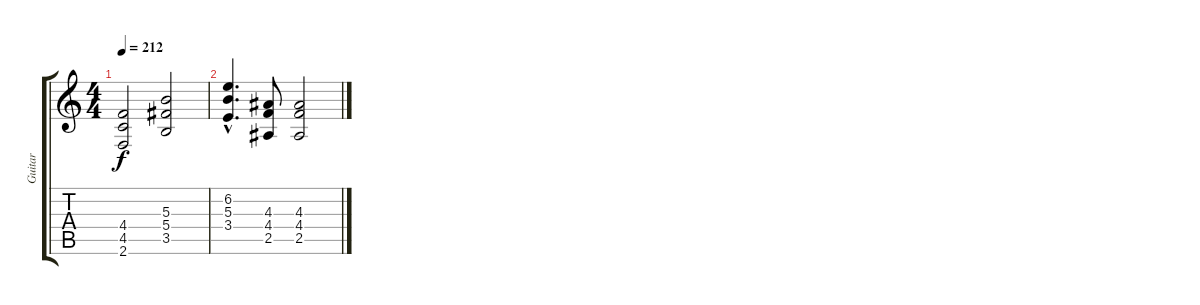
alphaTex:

\track ("Guitar" "Guitar") {instrument distortionguitar}
\staff {score tabs}
\tuning (Eb4 Bb3 Gb3 Db3 Ab2 Eb2) {hide}
\ts (4 4)
\tempo 212
\clef g2
\ks c
(4.4 4.5 2.6).2{dy f} (5.3 5.4 3.5).2 |
(6.2{hac} 5.3{hac} 3.4{hac}).4{d} (4.3 4.4 2.5).8 (4.3 4.4 2.5).2
